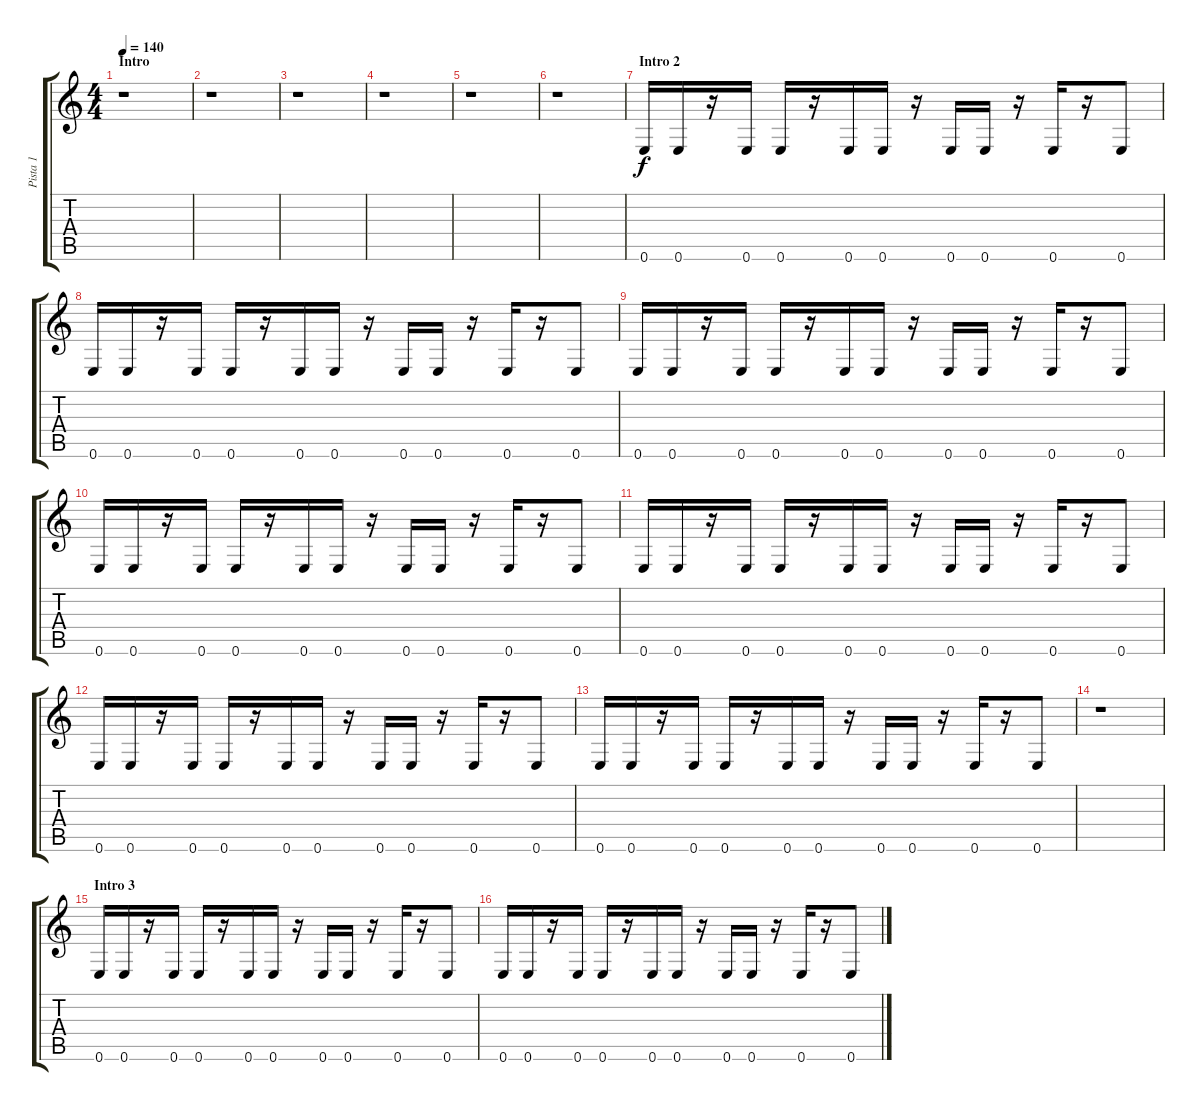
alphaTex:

\track ("Pista 1" "Pista 1") {instrument distortionguitar}
\staff {score tabs}
\tuning (E4 B3 G3 D3 A2 E2) {hide}
\ts (4 4)
\section ("" "Intro")
\tempo 140
\clef g2
\ks c
r.1{dy f instrument distortionguitar} |
r.1 |
r.1 |
r.1 |
r.1 |
r.1 |
\section ("" "Intro 2")
0.6.16 0.6.16 r.16 0.6.16 0.6.16 r.16 0.6.16 0.6.16 r.16 0.6.16 0.6.16 r.16 0.6.16 r.16 0.6.8 |
0.6.16 0.6.16 r.16 0.6.16 0.6.16 r.16 0.6.16 0.6.16 r.16 0.6.16 0.6.16 r.16 0.6.16 r.16 0.6.8 |
0.6.16 0.6.16 r.16 0.6.16 0.6.16 r.16 0.6.16 0.6.16 r.16 0.6.16 0.6.16 r.16 0.6.16 r.16 0.6.8 |
0.6.16 0.6.16 r.16 0.6.16 0.6.16 r.16 0.6.16 0.6.16 r.16 0.6.16 0.6.16 r.16 0.6.16 r.16 0.6.8 |
0.6.16 0.6.16 r.16 0.6.16 0.6.16 r.16 0.6.16 0.6.16 r.16 0.6.16 0.6.16 r.16 0.6.16 r.16 0.6.8 |
0.6.16 0.6.16 r.16 0.6.16 0.6.16 r.16 0.6.16 0.6.16 r.16 0.6.16 0.6.16 r.16 0.6.16 r.16 0.6.8 |
0.6.16 0.6.16 r.16 0.6.16 0.6.16 r.16 0.6.16 0.6.16 r.16 0.6.16 0.6.16 r.16 0.6.16 r.16 0.6.8 |
r.1 |
\section ("" "Intro 3")
0.6.16 0.6.16 r.16 0.6.16 0.6.16 r.16 0.6.16 0.6.16 r.16 0.6.16 0.6.16 r.16 0.6.16 r.16 0.6.8 |
0.6.16 0.6.16 r.16 0.6.16 0.6.16 r.16 0.6.16 0.6.16 r.16 0.6.16 0.6.16 r.16 0.6.16 r.16 0.6.8
